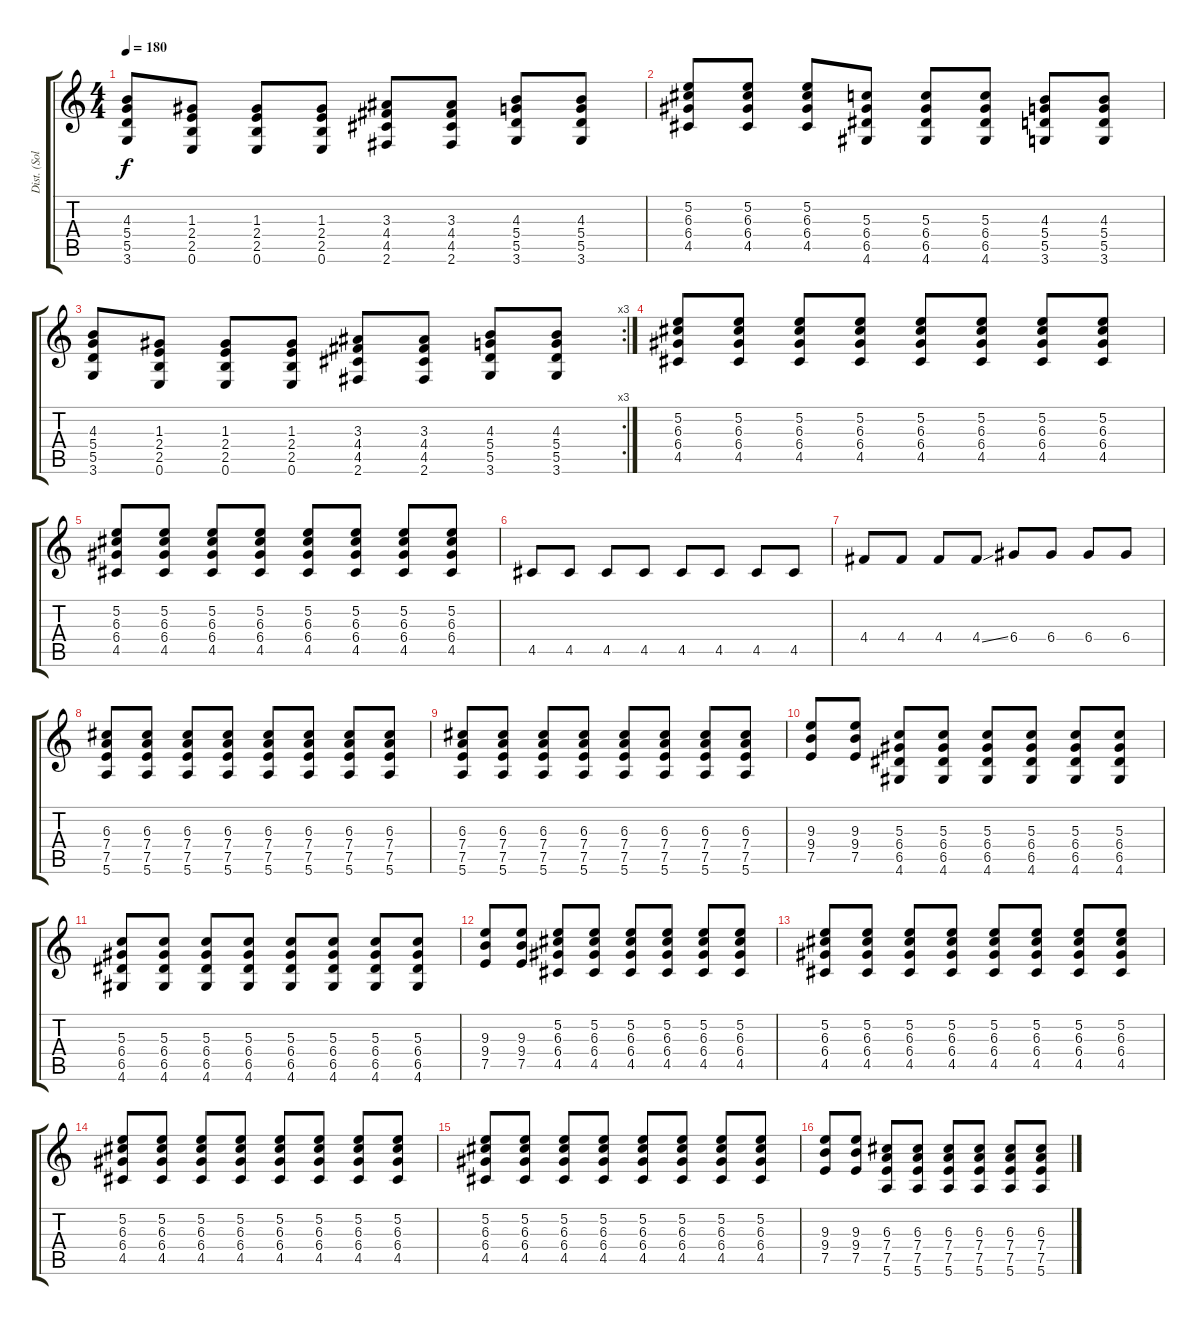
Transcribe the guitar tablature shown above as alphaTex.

\track ("Dist. (Solo)" "Dist. (Sol") {instrument distortionguitar}
\staff {score tabs}
\tuning (E4 B3 G3 D3 A2 E2) {hide}
\ts (4 4)
\tempo 180
\clef g2
\ks c
(4.3 5.4 5.5 3.6).8{dy f} (1.3 2.4 2.5 0.6).8 (1.3 2.4 2.5 0.6).8 (1.3 2.4 2.5 0.6).8 (3.3 4.4 4.5 2.6).8 (3.3 4.4 4.5 2.6).8 (4.3 5.4 5.5 3.6).8 (4.3 5.4 5.5 3.6).8 |
(5.2 6.3 6.4 4.5).8 (5.2 6.3 6.4 4.5).8 (5.2 6.3 6.4 4.5).8 (5.3 6.4 6.5 4.6).8 (5.3 6.4 6.5 4.6).8 (5.3 6.4 6.5 4.6).8 (4.3 5.4 5.5 3.6).8 (4.3 5.4 5.5 3.6).8 |
\rc 3
(4.3 5.4 5.5 3.6).8 (1.3 2.4 2.5 0.6).8 (1.3 2.4 2.5 0.6).8 (1.3 2.4 2.5 0.6).8 (3.3 4.4 4.5 2.6).8 (3.3 4.4 4.5 2.6).8 (4.3 5.4 5.5 3.6).8 (4.3 5.4 5.5 3.6).8 |
(5.2 6.3 6.4 4.5).8 (5.2 6.3 6.4 4.5).8 (5.2 6.3 6.4 4.5).8 (5.2 6.3 6.4 4.5).8 (5.2 6.3 6.4 4.5).8 (5.2 6.3 6.4 4.5).8 (5.2 6.3 6.4 4.5).8 (5.2 6.3 6.4 4.5).8 |
(5.2 6.3 6.4 4.5).8 (5.2 6.3 6.4 4.5).8 (5.2 6.3 6.4 4.5).8 (5.2 6.3 6.4 4.5).8 (5.2 6.3 6.4 4.5).8 (5.2 6.3 6.4 4.5).8 (5.2 6.3 6.4 4.5).8 (5.2 6.3 6.4 4.5).8 |
4.5.8 4.5.8 4.5.8 4.5.8 4.5.8 4.5.8 4.5.8 4.5.8 |
4.4.8 4.4.8 4.4.8 4.4{ss}.8 6.4.8 6.4.8 6.4.8 6.4.8 |
(6.3 7.4 7.5 5.6).8 (6.3 7.4 7.5 5.6).8 (6.3 7.4 7.5 5.6).8 (6.3 7.4 7.5 5.6).8 (6.3 7.4 7.5 5.6).8 (6.3 7.4 7.5 5.6).8 (6.3 7.4 7.5 5.6).8 (6.3 7.4 7.5 5.6).8 |
(6.3 7.4 7.5 5.6).8 (6.3 7.4 7.5 5.6).8 (6.3 7.4 7.5 5.6).8 (6.3 7.4 7.5 5.6).8 (6.3 7.4 7.5 5.6).8 (6.3 7.4 7.5 5.6).8 (6.3 7.4 7.5 5.6).8 (6.3 7.4 7.5 5.6).8 |
(9.3 9.4 7.5).8 (9.3 9.4 7.5).8 (5.3 6.4 6.5 4.6).8 (5.3 6.4 6.5 4.6).8 (5.3 6.4 6.5 4.6).8 (5.3 6.4 6.5 4.6).8 (5.3 6.4 6.5 4.6).8 (5.3 6.4 6.5 4.6).8 |
(5.3 6.4 6.5 4.6).8 (5.3 6.4 6.5 4.6).8 (5.3 6.4 6.5 4.6).8 (5.3 6.4 6.5 4.6).8 (5.3 6.4 6.5 4.6).8 (5.3 6.4 6.5 4.6).8 (5.3 6.4 6.5 4.6).8 (5.3 6.4 6.5 4.6).8 |
(9.3 9.4 7.5).8 (9.3 9.4 7.5).8 (5.2 6.3 6.4 4.5).8 (5.2 6.3 6.4 4.5).8 (5.2 6.3 6.4 4.5).8 (5.2 6.3 6.4 4.5).8 (5.2 6.3 6.4 4.5).8 (5.2 6.3 6.4 4.5).8 |
(5.2 6.3 6.4 4.5).8 (5.2 6.3 6.4 4.5).8 (5.2 6.3 6.4 4.5).8 (5.2 6.3 6.4 4.5).8 (5.2 6.3 6.4 4.5).8 (5.2 6.3 6.4 4.5).8 (5.2 6.3 6.4 4.5).8 (5.2 6.3 6.4 4.5).8 |
(5.2 6.3 6.4 4.5).8 (5.2 6.3 6.4 4.5).8 (5.2 6.3 6.4 4.5).8 (5.2 6.3 6.4 4.5).8 (5.2 6.3 6.4 4.5).8 (5.2 6.3 6.4 4.5).8 (5.2 6.3 6.4 4.5).8 (5.2 6.3 6.4 4.5).8 |
(5.2 6.3 6.4 4.5).8 (5.2 6.3 6.4 4.5).8 (5.2 6.3 6.4 4.5).8 (5.2 6.3 6.4 4.5).8 (5.2 6.3 6.4 4.5).8 (5.2 6.3 6.4 4.5).8 (5.2 6.3 6.4 4.5).8 (5.2 6.3 6.4 4.5).8 |
(9.3 9.4 7.5).8 (9.3 9.4 7.5).8 (6.3 7.4 7.5 5.6).8 (6.3 7.4 7.5 5.6).8 (6.3 7.4 7.5 5.6).8 (6.3 7.4 7.5 5.6).8 (6.3 7.4 7.5 5.6).8 (6.3 7.4 7.5 5.6).8
